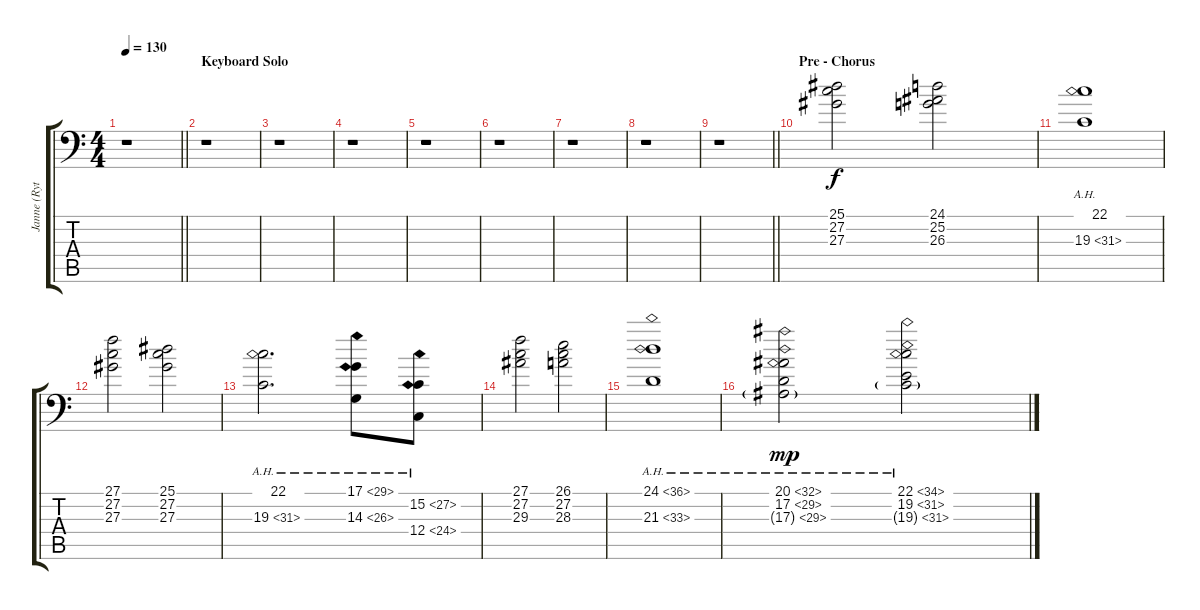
\track ("Janne (Rythm I)" "Janne (Ryt") {instrument stringensemble1}
\staff {score tabs}
\tuning (D3 A2 F2 C2 G1 C1) {hide}
\ts (4 4)
\tempo 130
\clef f4
\barLineRight lightlight
\ks c
r.1{dy f} |
\section ("" "Keyboard Solo")
r.1 |
r.1 |
r.1 |
r.1 |
r.1 |
r.1 |
r.1 |
\barLineRight lightlight
r.1 |
\section ("" "Pre - Chorus")
(25.1 27.2 27.3).2{volume 9 balance 8 instrument stringensemble1} (24.1 25.2 26.3).2 |
(22.1 19.3{ah 12}).1{volume 7 instrument stringensemble1} |
(27.1 27.2 27.3).2{volume 9} (25.1 27.2 27.3).2 |
(22.1 19.3{ah 12}).2{d volume 7 instrument stringensemble1} (17.1{ah 12} 14.3{ah 12}).8 (15.2{ah 12} 12.4{ah 12}).8 |
(27.1 27.2 29.3).2{volume 9} (26.1 27.2 28.3).2 |
(24.1{ah 12} 21.3{ah 12}).1{volume 7} |
(20.1{ah 12} 17.2{ah 12} 17.3{ah 12 g}).2{dy mp volume 10} (22.1{ah 12} 19.2{ah 12} 19.3{ah 12 g}).2
